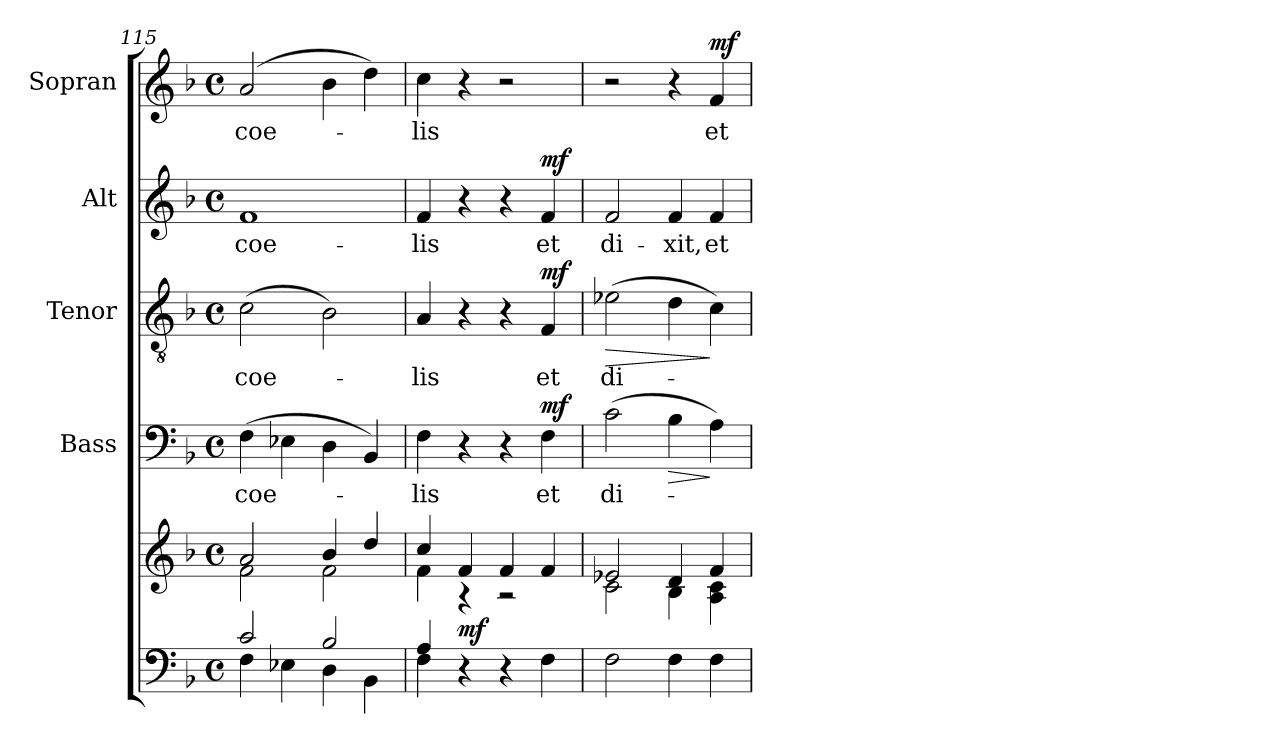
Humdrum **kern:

**kern	**kern	**dynam	**kern	**text	**dynam	**kern	**text	**dynam	**kern	**text	**dynam	**kern	**text	**dynam
*part5	*part5	*part5	*part4	*part4	*part4	*part3	*part3	*part3	*part2	*part2	*part2	*part1	*part1	*part1
*staff6	*staff5	*staff5/6	*staff4	*staff4	*staff4	*staff3	*staff3	*staff3	*staff2	*staff2	*staff2	*staff1	*staff1	*staff1
*	*	*	*I"Bass	*	*	*I"Tenor	*	*	*I"Alt	*	*	*I"Sopran	*	*
*	*	*	*I'B.	*	*	*I'T.	*	*	*I'A.	*	*	*I'S.	*	*
*clefF4	*clefG2	*	*clefF4	*	*	*clefGv2	*	*	*clefG2	*	*	*clefG2	*	*
*k[b-]	*k[b-]	*	*k[b-]	*	*	*k[b-]	*	*	*k[b-]	*	*	*k[b-]	*	*
*F:	*F:	*	*F:	*	*	*F:	*	*	*F:	*	*	*F:	*	*
*M4/4	*M4/4	*	*M4/4	*	*	*M4/4	*	*	*M4/4	*	*	*M4/4	*	*
*met(c)	*met(c)	*	*met(c)	*	*	*met(c)	*	*	*met(c)	*	*	*met(c)	*	*
=115	=115	=115	=115	=115	=115	=115	=115	=115	=115	=115	=115	=115	=115	=115
*^	*^	*	*	*	*	*	*	*	*	*	*	*	*	*
!	!	!	!	!	!	!LO:LY:b	!	!	!LO:LY:b	!	!	!LO:LY:b	!	!	!LO:LY:b	!
2c/	4F\	2a/	2f\	.	(>4F\	coe-	.	(>2c\	coe-	.	1f	coe-	.	(2a/	coe-	.
.	4E-X\	.	.	.	4E-X\	.	.	.	.	.	.	.	.	.	.	.
2B-/	4D\	4b-/	2f\	.	4D\	.	.	2B-\)	.	.	.	.	.	4b-\	.	.
.	4BB-\	4dd/	.	.	4BB-/)	.	.	.	.	.	.	.	.	4dd\)	.	.
=116	=116	=116	=116	=116	=116	=116	=116	=116	=116	=116	=116	=116	=116	=116	=116	=116
!	!	!	!	!	!	!LO:LY:b	!	!	!LO:LY:b	!	!	!LO:LY:b	!	!	!LO:LY:b	!
4A/	4F\	4cc/	4f\	.	4F\	-lis	.	4A/	-lis	.	4f/	-lis	.	4cc\	-lis	.
!	!	!	!	!LO:DY:b	!	!	!	!	!	!	!	!	!	!	!	!
2.ryy	4r	4f/	4rA	mf	4r	.	.	4r	.	.	4r	.	.	4r	.	.
.	4r	4f/	2rB	.	4r	.	.	4r	.	.	4r	.	.	2r	.	.
!	!	!	!	!	!	!LO:LY:b	!LO:DY:a	!	!LO:LY:b	!LO:DY:a	!	!LO:LY:b	!LO:DY:a	!	!	!
.	4F\	4f/	.	.	4F\	et	mf	4F/	et	mf	4f/	et	mf	.	.	.
=117	=117	=117	=117	=117	=117	=117	=117	=117	=117	=117	=117	=117	=117	=117	=117	=117
!	!	!	!	!	!	!LO:LY:b	!	!	!LO:LY:b	!LO:HP:b	!	!LO:LY:b	!	!	!	!
*v	*v	*	*	*	*	*	*	*	*	*	*	*	*	*	*	*
2F\	2e-X/	2c\	.	(>2c\	di-	.	(>2e-X\	di-	>	2f/	di-	.	2r	.	.
!	!	!	!	!	!	!LO:HP:b	!	!	!	!	!LO:LY:b	!	!	!	!
4F\	4d/	4B-\	.	4B-\	.	>	4d\	.	.	4f/	-xit,	.	4r	.	.
!	!	!	!	!	!	!	!	!	!	!	!LO:LY:b	!	!	!LO:LY:b	!LO:DY:a
4F\	4f/	4A\ 4c\	.	4A\)	.	]	4c\)	.	]	4f/	et	.	4f/	et	mf
*	*v	*v	*	*	*	*	*	*	*	*	*	*	*	*	*
=	=	=	=	=	=	=	=	=	=	=	=	=	=	=
*-	*-	*-	*-	*-	*-	*-	*-	*-	*-	*-	*-	*-	*-	*-
